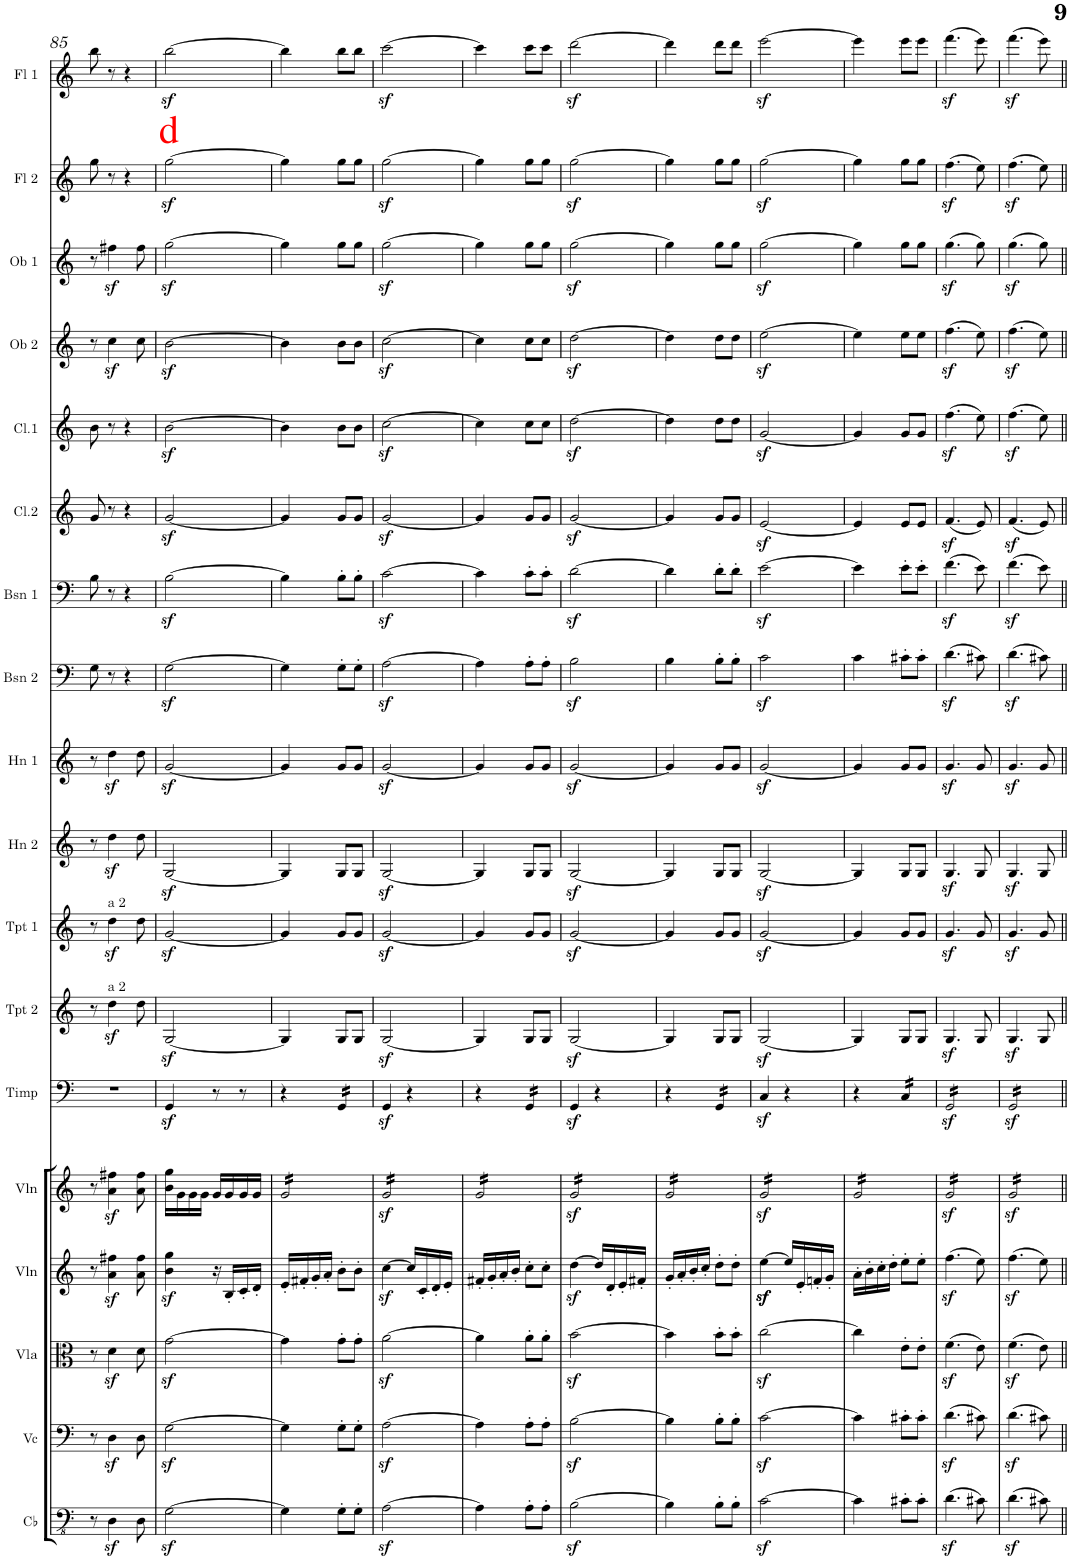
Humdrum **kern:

**kern	**kern	**kern	**kern	**kern	**kern	**kern	**kern	**kern	**kern	**kern	**kern	**kern	**kern	**kern	**kern	**kern	**kern	**text
*part18	*part17	*part16	*part15	*part14	*part13	*part12	*part11	*part10	*part9	*part8	*part7	*part6	*part5	*part4	*part3	*part2	*part1	*part1
*staff18	*staff17	*staff16	*staff15	*staff14	*staff13	*staff12	*staff11	*staff10	*staff9	*staff8	*staff7	*staff6	*staff5	*staff4	*staff3	*staff2	*staff1	*staff1
*I"Contrabass	*I"Violoncello	*I"Viola	*I"Violin	*I"Violin	*I"Timpani	*I"C Trumpet 2	*I"C Trumpet 1	*I"C Horn 2	*I"C Horn 1	*I"Bassoon 2	*I"Bassoon 1	*I"C Clarinet 2	*I"C Clarinet 1	*I"Oboe 2	*I"Oboe 1	*I"Flute 2	*I"Flute 1	*
*I'Cb	*I'Vc	*I'Vla	*I'Vln	*I'Vln	*I'Timp	*I'Tpt 2	*I'Tpt 1	*I'Hn 2	*I'Hn 1	*I'Bsn 2	*I'Bsn 1	*I'Cl.2	*I'Cl.1	*I'Ob 2	*I'Ob 1	*I'Fl 2	*I'Fl 1	*
!!LO:PB:g=z
*clefFv4	*clefF4	*clefC3	*clefG2	*clefG2	*clefF4	*clefG2	*clefG2	*clefG2	*clefG2	*clefF4	*clefF4	*clefG2	*clefG2	*clefG2	*clefG2	*clefG2	*clefG2	*
*	*	*	*	*	*	*	*	*Trd7c12	*Trd7c12	*	*	*Trd1c2	*Trd1c2	*	*	*	*	*
*k[]	*k[]	*k[]	*k[]	*k[]	*k[]	*k[]	*k[]	*k[]	*k[]	*k[]	*k[]	*k[]	*k[]	*k[]	*k[]	*k[]	*k[]	*
*M2/4	*M2/4	*M2/4	*M2/4	*M2/4	*M2/4	*M2/4	*M2/4	*M2/4	*M2/4	*M2/4	*M2/4	*M2/4	*M2/4	*M2/4	*M2/4	*M2/4	*M2/4	*
=85	=85	=85	=85	=85	=85	=85	=85	=85	=85	=85	=85	=85	=85	=85	=85	=85	=85	=85
8r	8r	8r	8r	8r	2r	8r	8r	8r	8r	8G\	8B\	8g/	8b\	8r	8r	8gg\	8bb\	.
!	!	!	!	!	!	!	!LO:TX:a:t=a 2	!	!	!	!	!	!	!	!	!	!	!
!	!	!	!	!	!	!LO:TX:a:t=a 2	!	!	!	!	!	!	!	!	!	!	!	!
4DDz<\	4Dz<\	4dz<\	4a\z< 4ff#X\z<	4a\z< 4ff#X\z<	.	4ddz<\	4ddz<\	4ddz<\	4ddz<\	8r	8r	8r	8r	4ccz<\	4ff#Xz<\	8r	8r	.
.	.	.	.	.	.	.	.	.	.	4r	4r	4r	4r	.	.	4r	4r	.
8DD\	8D\	8d\	8a\ 8ff#\	8a\ 8ff#\	.	8dd\	8dd\	8dd\	8dd\	.	.	.	.	8cc\	8ff#\	.	.	.
=86	=86	=86	=86	=86	=86	=86	=86	=86	=86	=86	=86	=86	=86	=86	=86	=86	=86	=86
!	!	!	!	!	!	!	!	!	!	!	!	!	!	!	!	!	!	!LO:LY:b:color=#FF0000
[2GGz<\	[2Gz<\	[2gz<\	4b\z< 4gg\z<	16b\ 16gg\LL	4GGz</	[2Gz</	[2gz</	[2Gz</	[2gz</	[2Gz<\	[2Bz<\	[2gz</	[2bz<\	[2bz<\	[2ggz<\	[2ggz<\	[2bbz<\	d
.	.	.	.	16g\	.	.	.	.	.	.	.	.	.	.	.	.	.	.
.	.	.	.	16g\	.	.	.	.	.	.	.	.	.	.	.	.	.	.
.	.	.	.	16g\JJ	.	.	.	.	.	.	.	.	.	.	.	.	.	.
.	.	.	16r	16g/LL	8r	.	.	.	.	.	.	.	.	.	.	.	.	.
.	.	.	16B'/LL	16g/	.	.	.	.	.	.	.	.	.	.	.	.	.	.
.	.	.	16c'/	16g/	8r	.	.	.	.	.	.	.	.	.	.	.	.	.
.	.	.	16d'/JJ	16g/JJ	.	.	.	.	.	.	.	.	.	.	.	.	.	.
=87	=87	=87	=87	=87	=87	=87	=87	=87	=87	=87	=87	=87	=87	=87	=87	=87	=87	=87
*	*	*	*	*tremolo	*	*	*	*	*	*	*	*	*	*	*	*	*	*
4GG\]	4G\]	4g\]	16e'/LL	16g/LL	4r	4G/]	4g/]	4G/]	4g/]	4G\]	4B\]	4g/]	4b\]	4b\]	4gg\]	4gg\]	4bb\]	.
.	.	.	16f#X'/	16g/	.	.	.	.	.	.	.	.	.	.	.	.	.	.
.	.	.	16g'/	16g/	.	.	.	.	.	.	.	.	.	.	.	.	.	.
.	.	.	16a'/JJ	16g/	.	.	.	.	.	.	.	.	.	.	.	.	.	.
*	*	*	*	*	*tremolo	*	*	*	*	*	*	*	*	*	*	*	*	*
8GG'\L	8G'\L	8g'\L	8b'\L	16g/	16GG/LL	8G/L	8g/L	8G/L	8g/L	8G'\L	8B'\L	8g/L	8b\L	8b\L	8gg\L	8gg\L	8bb\L	.
.	.	.	.	16g/	16GG/	.	.	.	.	.	.	.	.	.	.	.	.	.
8GG'\J	8G'\J	8g'\J	8b'\J	16g/	16GG/	8G/J	8g/J	8G/J	8g/J	8G'\J	8B'\J	8g/J	8b\J	8b\J	8gg\J	8gg\J	8bb\J	.
.	.	.	.	16g/JJ	16GG/JJ	.	.	.	.	.	.	.	.	.	.	.	.	.
*	*	*	*	*	*Xtremolo	*	*	*	*	*	*	*	*	*	*	*	*	*
=88	=88	=88	=88	=88	=88	=88	=88	=88	=88	=88	=88	=88	=88	=88	=88	=88	=88	=88
[2AAz<\	[2Az<\	[2az<\	[4ccz<\	16gz</LL	4GGz</	[2Gz</	[2gz</	[2Gz</	[2gz</	[2Az<\	[2cz<\	[2gz</	[2ccz<\	[2ccz<\	[2ggz<\	[2ggz<\	[2cccz<\	.
.	.	.	.	16gz</	.	.	.	.	.	.	.	.	.	.	.	.	.	.
.	.	.	.	16gz</	.	.	.	.	.	.	.	.	.	.	.	.	.	.
.	.	.	.	16gz</	.	.	.	.	.	.	.	.	.	.	.	.	.	.
.	.	.	16cc/LL]	16gz</	4r	.	.	.	.	.	.	.	.	.	.	.	.	.
.	.	.	16c'/	16gz</	.	.	.	.	.	.	.	.	.	.	.	.	.	.
.	.	.	16d'/	16gz</	.	.	.	.	.	.	.	.	.	.	.	.	.	.
.	.	.	16e'/JJ	16gz</JJ	.	.	.	.	.	.	.	.	.	.	.	.	.	.
=89	=89	=89	=89	=89	=89	=89	=89	=89	=89	=89	=89	=89	=89	=89	=89	=89	=89	=89
4AA\]	4A\]	4a\]	16f#X'/LL	16g/LL	4r	4G/]	4g/]	4G/]	4g/]	4A\]	4c\]	4g/]	4cc\]	4cc\]	4gg\]	4gg\]	4ccc\]	.
.	.	.	16g'/	16g/	.	.	.	.	.	.	.	.	.	.	.	.	.	.
.	.	.	16a'/	16g/	.	.	.	.	.	.	.	.	.	.	.	.	.	.
.	.	.	16b'/JJ	16g/	.	.	.	.	.	.	.	.	.	.	.	.	.	.
*	*	*	*	*	*tremolo	*	*	*	*	*	*	*	*	*	*	*	*	*
8AA'\L	8A'\L	8a'\L	8cc'\L	16g/	16GG/LL	8G/L	8g/L	8G/L	8g/L	8A'\L	8c'\L	8g/L	8cc\L	8cc\L	8gg\L	8gg\L	8ccc\L	.
.	.	.	.	16g/	16GG/	.	.	.	.	.	.	.	.	.	.	.	.	.
8AA'\J	8A'\J	8a'\J	8cc'\J	16g/	16GG/	8G/J	8g/J	8G/J	8g/J	8A'\J	8c'\J	8g/J	8cc\J	8cc\J	8gg\J	8gg\J	8ccc\J	.
.	.	.	.	16g/JJ	16GG/JJ	.	.	.	.	.	.	.	.	.	.	.	.	.
*	*	*	*	*	*Xtremolo	*	*	*	*	*	*	*	*	*	*	*	*	*
=90	=90	=90	=90	=90	=90	=90	=90	=90	=90	=90	=90	=90	=90	=90	=90	=90	=90	=90
[2BBz<\	[2Bz<\	[2bz<\	[4ddz<\	16gz</LL	4GGz</	[2Gz</	[2gz</	[2Gz</	[2gz</	2Bz<\	[2dz<\	[2gz</	[2ddz<\	[2ddz<\	[2ggz<\	[2ggz<\	[2dddz<\	.
.	.	.	.	16gz</	.	.	.	.	.	.	.	.	.	.	.	.	.	.
.	.	.	.	16gz</	.	.	.	.	.	.	.	.	.	.	.	.	.	.
.	.	.	.	16gz</	.	.	.	.	.	.	.	.	.	.	.	.	.	.
.	.	.	16dd/LL]	16gz</	4r	.	.	.	.	.	.	.	.	.	.	.	.	.
.	.	.	16d'/	16gz</	.	.	.	.	.	.	.	.	.	.	.	.	.	.
.	.	.	16e'/	16gz</	.	.	.	.	.	.	.	.	.	.	.	.	.	.
.	.	.	16f#X'/JJ	16gz</JJ	.	.	.	.	.	.	.	.	.	.	.	.	.	.
=91	=91	=91	=91	=91	=91	=91	=91	=91	=91	=91	=91	=91	=91	=91	=91	=91	=91	=91
4BB\]	4B\]	4b\]	16g'/LL	16g/LL	4r	4G/]	4g/]	4G/]	4g/]	4B\	4d\]	4g/]	4dd\]	4dd\]	4gg\]	4gg\]	4ddd\]	.
.	.	.	16a'/	16g/	.	.	.	.	.	.	.	.	.	.	.	.	.	.
.	.	.	16b'/	16g/	.	.	.	.	.	.	.	.	.	.	.	.	.	.
.	.	.	16cc'/JJ	16g/	.	.	.	.	.	.	.	.	.	.	.	.	.	.
*	*	*	*	*	*tremolo	*	*	*	*	*	*	*	*	*	*	*	*	*
8BB'\L	8B'\L	8b'\L	8dd'\L	16g/	16GG/LL	8G/L	8g/L	8G/L	8g/L	8B'\L	8d'\L	8g/L	8dd\L	8dd\L	8gg\L	8gg\L	8ddd\L	.
.	.	.	.	16g/	16GG/	.	.	.	.	.	.	.	.	.	.	.	.	.
8BB'\J	8B'\J	8b'\J	8dd'\J	16g/	16GG/	8G/J	8g/J	8G/J	8g/J	8B'\J	8d'\J	8g/J	8dd\J	8dd\J	8gg\J	8gg\J	8ddd\J	.
.	.	.	.	16g/JJ	16GG/JJ	.	.	.	.	.	.	.	.	.	.	.	.	.
*	*	*	*	*	*Xtremolo	*	*	*	*	*	*	*	*	*	*	*	*	*
=92	=92	=92	=92	=92	=92	=92	=92	=92	=92	=92	=92	=92	=92	=92	=92	=92	=92	=92
[2Cz<\	[2cz<\	[2ccz<\	[4eez<\	16gz</LL	4Cz</	[2Gz</	[2gz</	[2Gz</	[2gz</	2cz<\	[2ez<\	[2ez</	[2gz</	[2eez<\	[2ggz<\	[2ggz<\	[2eeez<\	.
.	.	.	.	16gz</	.	.	.	.	.	.	.	.	.	.	.	.	.	.
.	.	.	.	16gz</	.	.	.	.	.	.	.	.	.	.	.	.	.	.
.	.	.	.	16gz</	.	.	.	.	.	.	.	.	.	.	.	.	.	.
.	.	.	16ee/LL]	16gz</	4r	.	.	.	.	.	.	.	.	.	.	.	.	.
.	.	.	16e'/	16gz</	.	.	.	.	.	.	.	.	.	.	.	.	.	.
.	.	.	16fn'/	16gz</	.	.	.	.	.	.	.	.	.	.	.	.	.	.
.	.	.	16g'/JJ	16gz</JJ	.	.	.	.	.	.	.	.	.	.	.	.	.	.
=93	=93	=93	=93	=93	=93	=93	=93	=93	=93	=93	=93	=93	=93	=93	=93	=93	=93	=93
4C\]	4c\]	4cc\]	16a'\LL	16g/LL	4r	4G/]	4g/]	4G/]	4g/]	4c\	4e\]	4e/]	4g/]	4ee\]	4gg\]	4gg\]	4eee\]	.
.	.	.	16b'\	16g/	.	.	.	.	.	.	.	.	.	.	.	.	.	.
.	.	.	16cc'\	16g/	.	.	.	.	.	.	.	.	.	.	.	.	.	.
.	.	.	16dd'\JJ	16g/	.	.	.	.	.	.	.	.	.	.	.	.	.	.
*	*	*	*	*	*tremolo	*	*	*	*	*	*	*	*	*	*	*	*	*
8C#X'\L	8c#X'\L	8e'\L	8ee'\L	16g/	16C/LL	8G/L	8g/L	8G/L	8g/L	8c#X'\L	8e'\L	8e/L	8g/L	8ee\L	8gg\L	8gg\L	8eee\L	.
.	.	.	.	16g/	16C/	.	.	.	.	.	.	.	.	.	.	.	.	.
8C#'\J	8c#'\J	8e'\J	8ee'\J	16g/	16C/	8G/J	8g/J	8G/J	8g/J	8c#'\J	8e'\J	8e/J	8g/J	8ee\J	8gg\J	8gg\J	8eee\J	.
.	.	.	.	16g/JJ	16C/JJ	.	.	.	.	.	.	.	.	.	.	.	.	.
=94	=94	=94	=94	=94	=94	=94	=94	=94	=94	=94	=94	=94	=94	=94	=94	=94	=94	=94
(4.Dz<\	(4.dz<\	(4.fz<\	(4.ffz<\	16gz</LL	16GGz</LL	4.Gz</	4.gz</	4.Gz</	4.gz</	(4.dz<\	(4.fz<\	(4.fz</	(4.ffz<\	(4.ffz<\	(4.ggz<\	(4.ffz<\	(4.fffz<\	.
.	.	.	.	16gz</	16GGz</	.	.	.	.	.	.	.	.	.	.	.	.	.
.	.	.	.	16gz</	16GGz</	.	.	.	.	.	.	.	.	.	.	.	.	.
.	.	.	.	16gz</	16GGz</	.	.	.	.	.	.	.	.	.	.	.	.	.
.	.	.	.	16gz</	16GGz</	.	.	.	.	.	.	.	.	.	.	.	.	.
.	.	.	.	16gz</	16GGz</	.	.	.	.	.	.	.	.	.	.	.	.	.
8C#X\)	8c#X\)	8e\)	8ee\)	16gz</	16GGz</	8G/	8g/	8G/	8g/	8c#X\)	8e\)	8e/)	8ee\)	8ee\)	8gg\)	8ee\)	8eee\)	.
.	.	.	.	16gz</JJ	16GGz</JJ	.	.	.	.	.	.	.	.	.	.	.	.	.
=95	=95	=95	=95	=95	=95	=95	=95	=95	=95	=95	=95	=95	=95	=95	=95	=95	=95	=95
(4.Dz<\	(4.dz<\	(4.fz<\	(4.ffz<\	16gz</LL	16GGz</LL	4.Gz</	4.gz</	4.Gz</	4.gz</	(4.dz<\	(4.fz<\	(4.fz</	(4.ffz<\	(4.ffz<\	(4.ggz<\	(4.ffz<\	(4.fffz<\	.
.	.	.	.	16gz</	16GGz</	.	.	.	.	.	.	.	.	.	.	.	.	.
.	.	.	.	16gz</	16GGz</	.	.	.	.	.	.	.	.	.	.	.	.	.
.	.	.	.	16gz</	16GGz</	.	.	.	.	.	.	.	.	.	.	.	.	.
.	.	.	.	16gz</	16GGz</	.	.	.	.	.	.	.	.	.	.	.	.	.
.	.	.	.	16gz</	16GGz</	.	.	.	.	.	.	.	.	.	.	.	.	.
8C#X\)	8c#X\)	8e\)	8ee\)	16gz</	16GGz</	8G/	8g/	8G/	8g/	8c#X\)	8e\)	8e/)	8ee\)	8ee\)	8gg\)	8ee\)	8eee\)	.
.	.	.	.	16gz</JJ	16GGz</JJ	.	.	.	.	.	.	.	.	.	.	.	.	.
*	*	*	*	*	*Xtremolo	*	*	*	*	*	*	*	*	*	*	*	*	*
*	*	*	*	*Xtremolo	*	*	*	*	*	*	*	*	*	*	*	*	*	*
=||	=||	=||	=||	=||	=||	=||	=||	=||	=||	=||	=||	=||	=||	=||	=||	=||	=||	=||
*-	*-	*-	*-	*-	*-	*-	*-	*-	*-	*-	*-	*-	*-	*-	*-	*-	*-	*-
